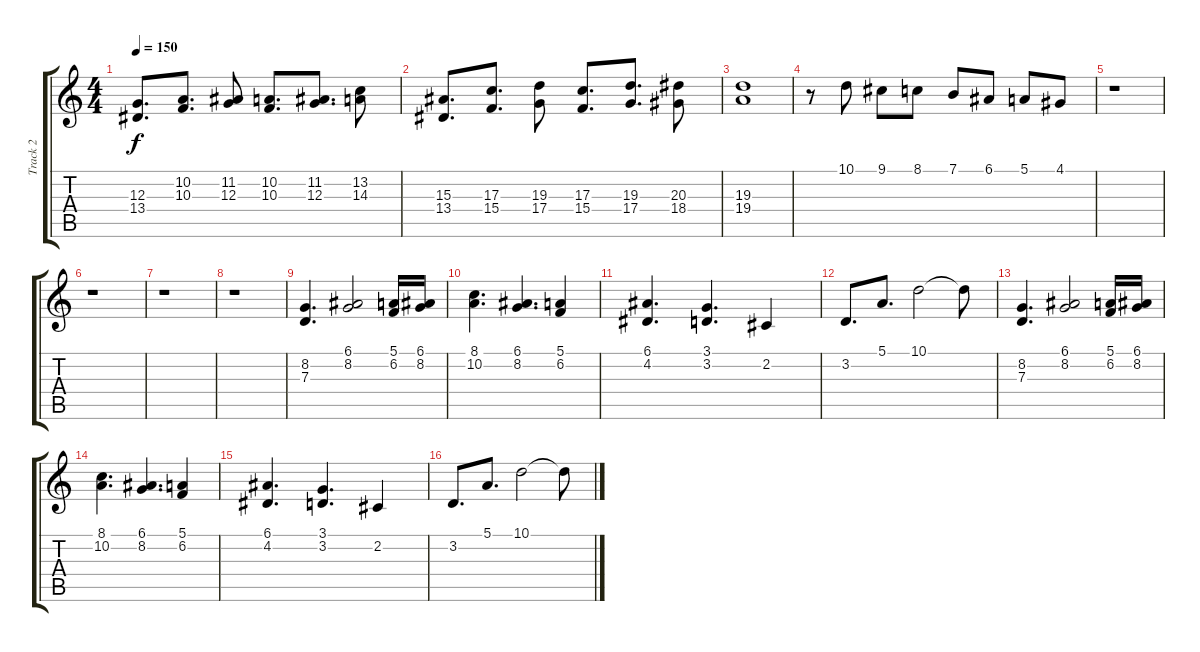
\track ("Track 2" "Track 2") {instrument churchorgan}
\staff {score tabs}
\tuning (E4 B3 G3 D3 A2 E2) {hide}
\ts (4 4)
\tempo 150
\clef g2
\ks c
(12.3 13.4).8{d dy f} (10.2 10.3).8{d} (11.2 12.3).8 (10.2 10.3).8{d} (11.2 12.3).8{d} (13.2 14.3).8 |
(15.3 13.4).8{d} (17.3 15.4).8{d} (19.3 17.4).8 (17.3 15.4).8{d} (19.3 17.4).8{d} (20.3 18.4).8 |
(19.3 19.4).1 |
r.8 10.1.8 9.1.8 8.1.8 7.1.8 6.1.8 5.1.8 4.1.8 |
r.1 |
r.1 |
r.1 |
r.1 |
(8.2 7.3).4{d} (6.1 8.2).2 (5.1 6.2).16 (6.1 8.2).16 |
(8.1 10.2).4{d} (6.1 8.2).4{d} (5.1 6.2).4 |
(6.1 4.2).4{d} (3.1 3.2).4{d} 2.2.4 |
3.2.8{d} 5.1.8{d} 10.1.2 10.1{t}.8 |
(8.2 7.3).4{d} (6.1 8.2).2 (5.1 6.2).16 (6.1 8.2).16 |
(8.1 10.2).4{d} (6.1 8.2).4{d} (5.1 6.2).4 |
(6.1 4.2).4{d} (3.1 3.2).4{d} 2.2.4 |
3.2.8{d} 5.1.8{d} 10.1.2 10.1{t}.8
